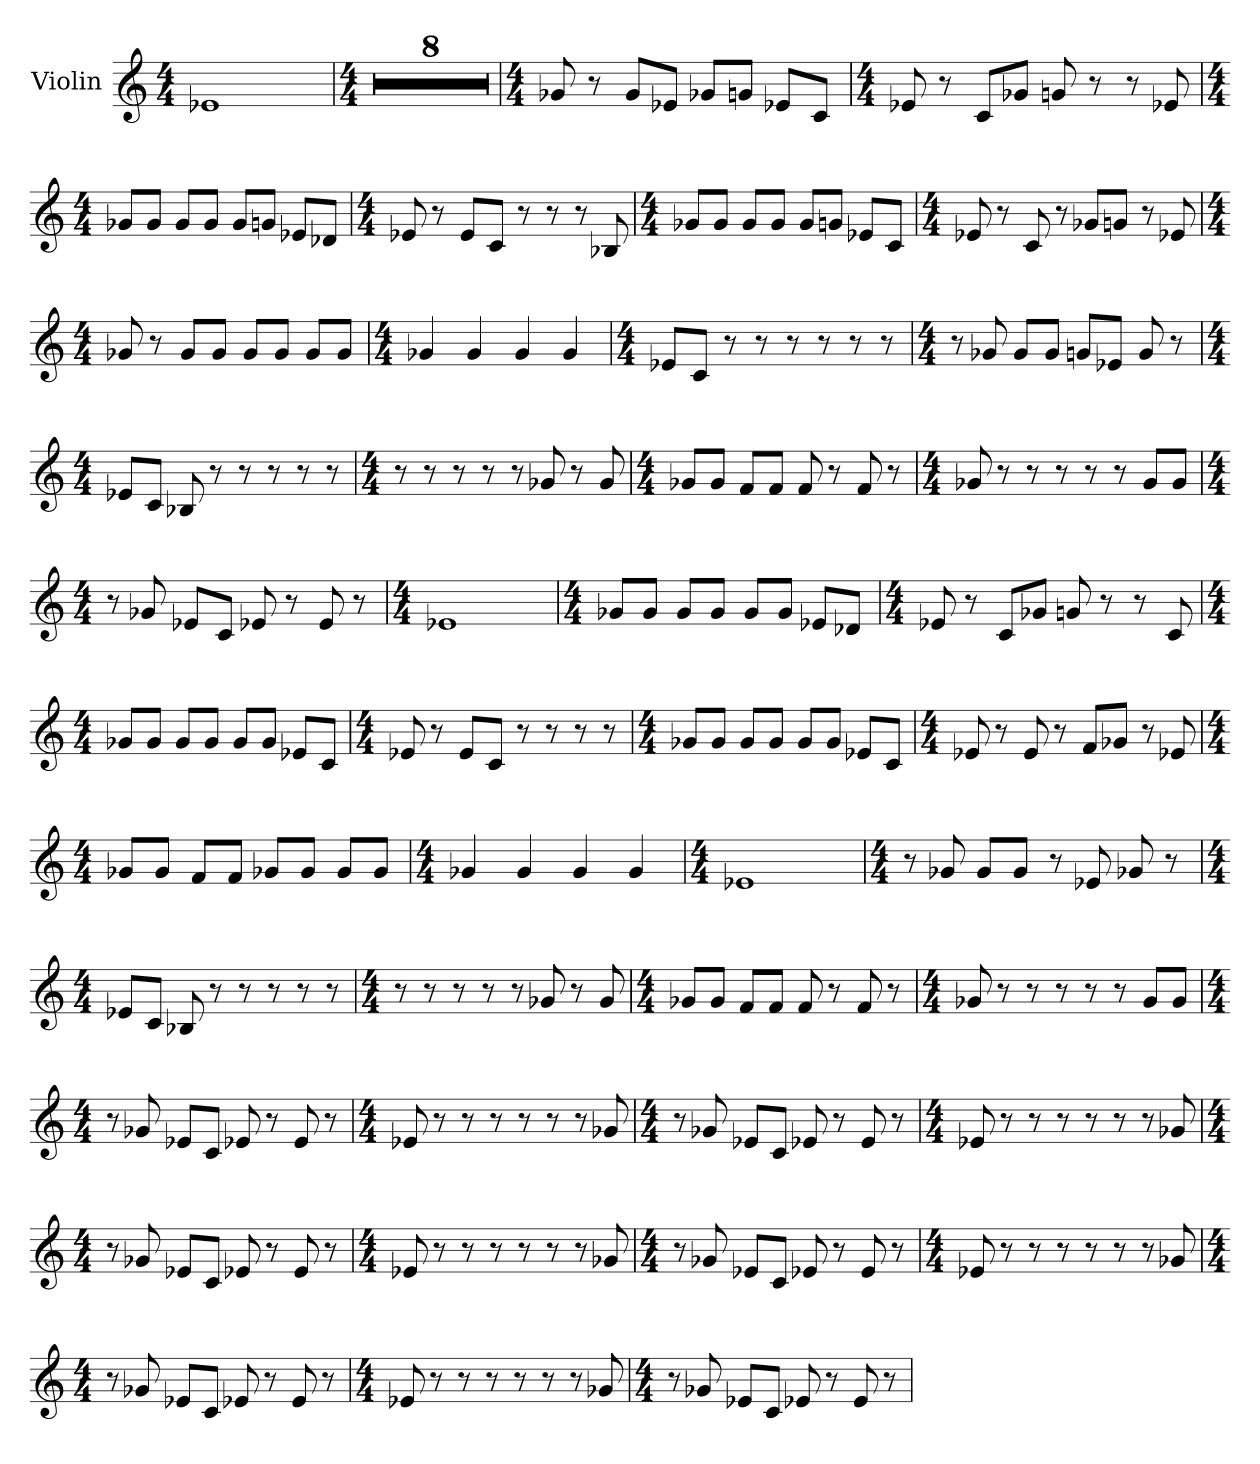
**kern
*part1
*staff1
*I"Violin
*I'Vln
*M4/4
=
1e-X
=
*M4/4
1r
=
*M4/4
1r
=
*M4/4
1r
=
*M4/4
1r
=
*M4/4
1r
=
*M4/4
1r
=
*M4/4
1r
=
*M4/4
1r
=
*M4/4
8g-X
8r
8g-L
8e-XJ
8g-XL
8gnJ
8e-XL
8cJ
=
*M4/4
8e-X
8r
8cL
8g-XJ
8gn
8r
8r
8e-X
=
*M4/4
8g-XL
8g-J
8g-L
8g-J
8g-L
8gnJ
8e-XL
8d-XJ
=
*M4/4
8e-X
8r
8e-L
8cJ
8r
8r
8r
8B-X
=
*M4/4
8g-XL
8g-J
8g-L
8g-J
8g-L
8gnJ
8e-XL
8cJ
=
*M4/4
8e-X
8r
8c
8r
8g-XL
8gnJ
8r
8e-X
=
*M4/4
8g-X
8r
8g-L
8g-J
8g-L
8g-J
8g-L
8g-J
=
*M4/4
4g-X
4g-
4g-
4g-
=
*M4/4
8e-XL
8cJ
8r
8r
8r
8r
8r
8r
=
*M4/4
8r
8g-X
8g-L
8g-J
8gnL
8e-XJ
8g
8r
=
*M4/4
8e-XL
8cJ
8B-X
8r
8r
8r
8r
8r
=
*M4/4
8r
8r
8r
8r
8r
8g-X
8r
8g-
=
*M4/4
8g-XL
8g-J
8fL
8fJ
8f
8r
8f
8r
=
*M4/4
8g-X
8r
8r
8r
8r
8r
8g-L
8g-J
=
*M4/4
8r
8g-X
8e-XL
8cJ
8e-X
8r
8e-
8r
=
*M4/4
1e-X
=
*M4/4
8g-XL
8g-J
8g-L
8g-J
8g-L
8g-J
8e-XL
8d-XJ
=
*M4/4
8e-X
8r
8cL
8g-XJ
8gn
8r
8r
8c
=
*M4/4
8g-XL
8g-J
8g-L
8g-J
8g-L
8g-J
8e-XL
8cJ
=
*M4/4
8e-X
8r
8e-L
8cJ
8r
8r
8r
8r
=
*M4/4
8g-XL
8g-J
8g-L
8g-J
8g-L
8g-J
8e-XL
8cJ
=
*M4/4
8e-X
8r
8e-
8r
8fL
8g-XJ
8r
8e-X
=
*M4/4
8g-XL
8g-J
8fL
8fJ
8g-XL
8g-J
8g-L
8g-J
=
*M4/4
4g-X
4g-
4g-
4g-
=
*M4/4
1e-X
=
*M4/4
8r
8g-X
8g-L
8g-J
8r
8e-X
8g-X
8r
=
*M4/4
8e-XL
8cJ
8B-X
8r
8r
8r
8r
8r
=
*M4/4
8r
8r
8r
8r
8r
8g-X
8r
8g-
=
*M4/4
8g-XL
8g-J
8fL
8fJ
8f
8r
8f
8r
=
*M4/4
8g-X
8r
8r
8r
8r
8r
8g-L
8g-J
=
*M4/4
8r
8g-X
8e-XL
8cJ
8e-X
8r
8e-
8r
=
*M4/4
8e-X
8r
8r
8r
8r
8r
8r
8g-X
=
*M4/4
8r
8g-X
8e-XL
8cJ
8e-X
8r
8e-
8r
=
*M4/4
8e-X
8r
8r
8r
8r
8r
8r
8g-X
=
*M4/4
8r
8g-X
8e-XL
8cJ
8e-X
8r
8e-
8r
=
*M4/4
8e-X
8r
8r
8r
8r
8r
8r
8g-X
=
*M4/4
8r
8g-X
8e-XL
8cJ
8e-X
8r
8e-
8r
=
*M4/4
8e-X
8r
8r
8r
8r
8r
8r
8g-X
=
*M4/4
8r
8g-X
8e-XL
8cJ
8e-X
8r
8e-
8r
=
*M4/4
8e-X
8r
8r
8r
8r
8r
8r
8g-X
=
*M4/4
8r
8g-X
8e-XL
8cJ
8e-X
8r
8e-
8r
=
*-
